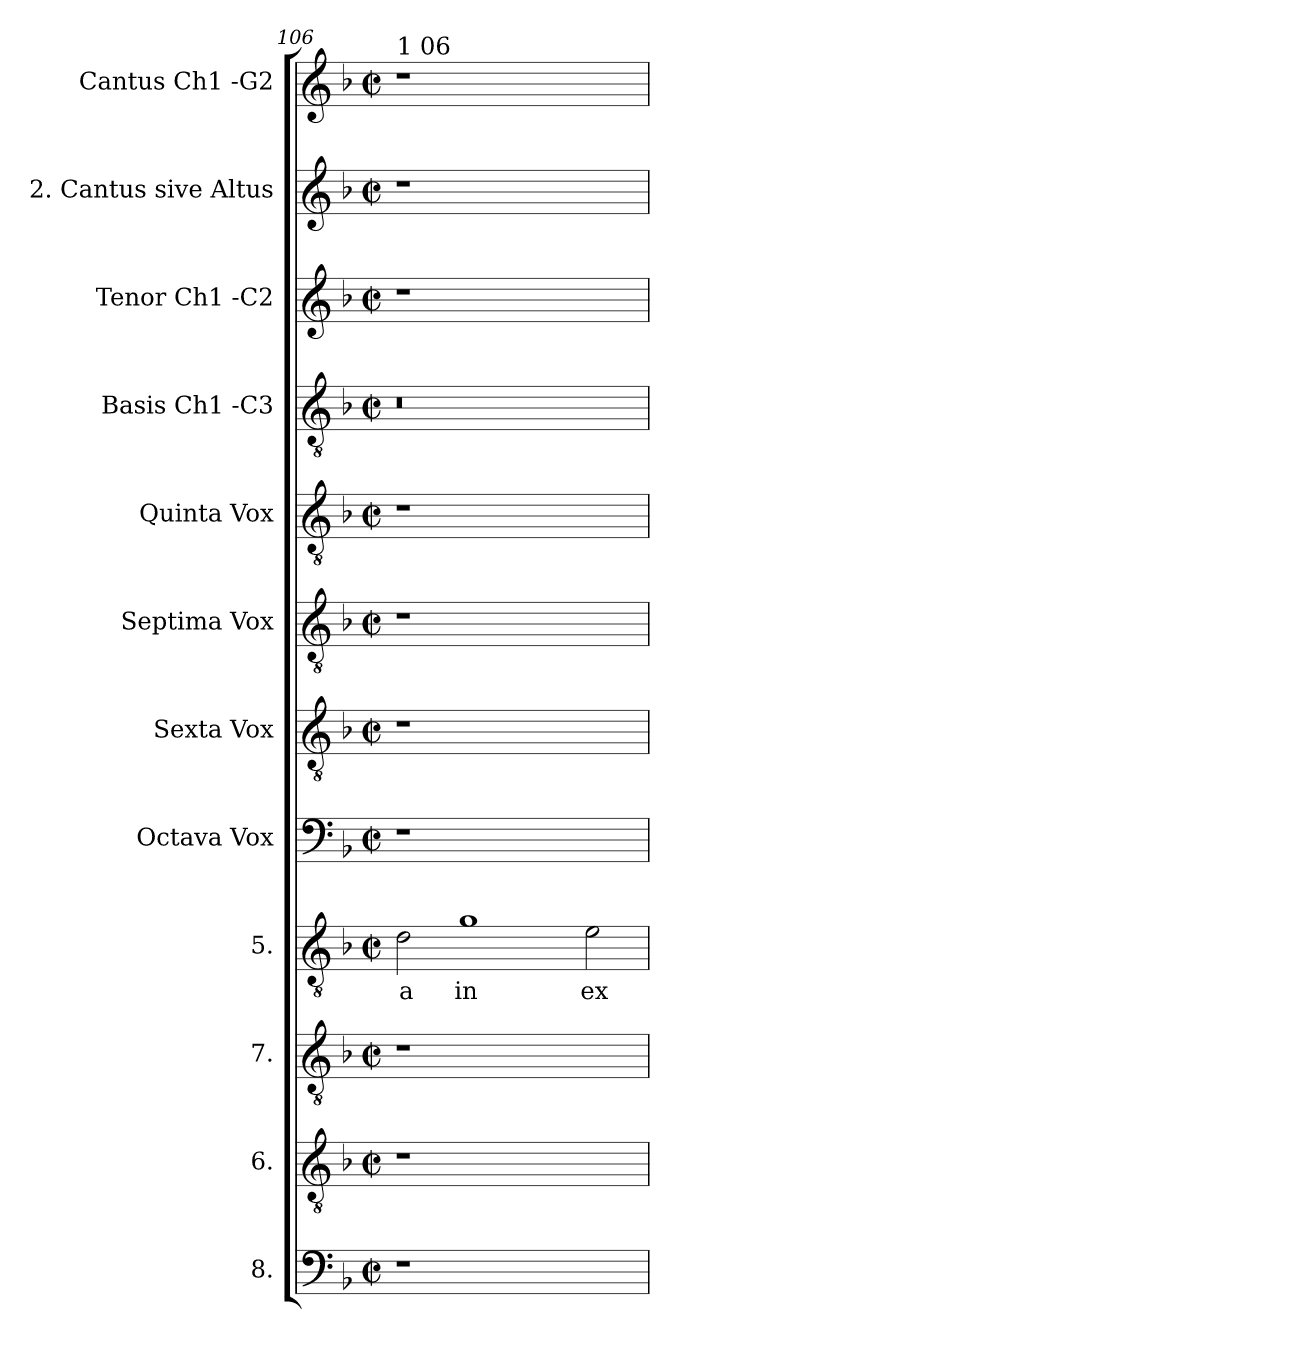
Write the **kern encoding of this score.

**kern	**kern	**kern	**kern	**text	**kern	**kern	**kern	**kern	**kern	**kern	**kern	**kern
*part12	*part11	*part10	*part9	*part9	*part8	*part7	*part6	*part5	*part4	*part3	*part2	*part1
*staff12	*staff11	*staff10	*staff9	*staff9	*staff8	*staff7	*staff6	*staff5	*staff4	*staff3	*staff2	*staff1
*I"8.	*I"6.	*I"7.	*I"5.	*	*I"Octava  Vox	*I"Sexta  Vox	*I"Septima  Vox	*I"Quinta  Vox	*I"Basis  Ch1 -C3	*I"Tenor  Ch1 -C2	*I"2. Cantus sive  Altus	*I"Cantus  Ch1 -G2
*	*	*	*	*	*	*	*	*	*I'B	*I'T	*I'A	*I'C
!!LO:PB:g=z
*clefF4	*clefGv2	*clefGv2	*clefGv2	*	*clefF4	*clefGv2	*clefGv2	*clefGv2	*clefGv2	*clefG2	*clefG2	*clefG2
*k[b-]	*k[b-]	*k[b-]	*k[b-]	*	*k[b-]	*k[b-]	*k[b-]	*k[b-]	*k[b-]	*k[b-]	*k[b-]	*k[b-]
*F:	*F:	*F:	*F:	*	*F:	*F:	*F:	*F:	*F:	*F:	*F:	*F:
*M2/2	*M2/2	*M2/2	*M2/2	*	*M2/2	*M2/2	*M2/2	*M2/2	*M2/2	*M2/2	*M2/2	*M2/2
*met(c|)	*met(c|)	*met(c|)	*met(c|)	*	*met(c|)	*met(c|)	*met(c|)	*met(c|)	*met(c|)	*met(c|)	*met(c|)	*met(c|)
=106	=106	=106	=106	=106	=106	=106	=106	=106	=106	=106	=106	=106
!	!	!	!	!	!	!	!	!	!	!	!	!LO:TX:a:t=1 06
!	!	!	!	!LO:LY:b:cj	!	!	!	!	!	!	!	!
1r	1r	1r	2d\	-a	1r	1r	1r	1r	0r	1r	1r	1r
!	!	!	!	!LO:LY:b:cj	!	!	!	!	!	!	!	!
.	.	.	1g	in	.	.	.	.	.	.	.	.
1ryy	1ryy	1ryy	.	.	1ryy	1ryy	1ryy	1ryy	.	1ryy	1ryy	1ryy
!	!	!	!	!LO:LY:b:cj	!	!	!	!	!	!	!	!
.	.	.	2e\	ex-	.	.	.	.	.	.	.	.
=	=	=	=	=	=	=	=	=	=	=	=	=
*-	*-	*-	*-	*-	*-	*-	*-	*-	*-	*-	*-	*-
